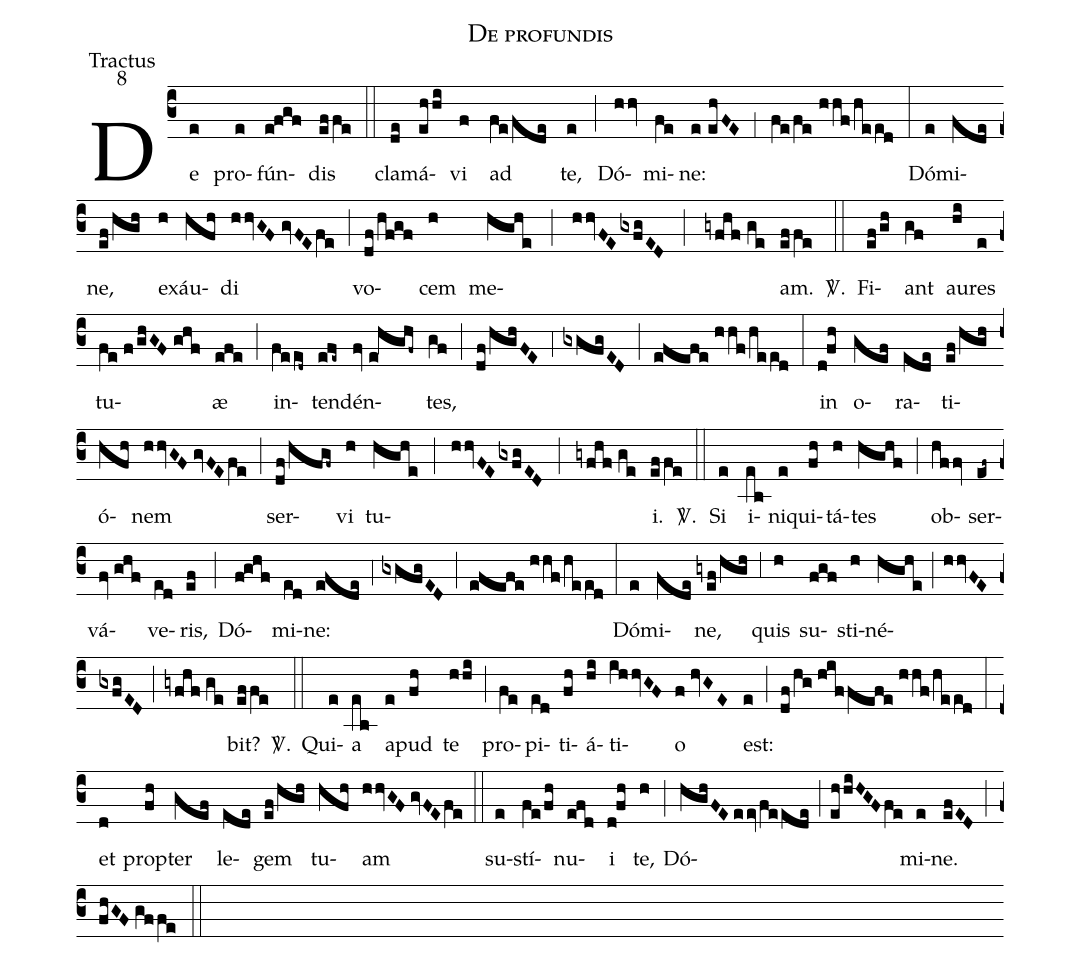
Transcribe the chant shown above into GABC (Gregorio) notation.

name:De profundis;
office-part:Tractus;
mode:8;
%%
(c3) De(e) pro(e)fún(e!fgf)dis(effe) (::) cla(de)má(ehhi)vi(f) ad(fe/fde) te,(e) (;) Dó(hhv)mi(fe)ne:(e//ehFE) (;1) (fe/fe//hhf/heed) (:) Dó(e)mi(fde)ne,(ef/hgh) ex(h)áu(hfh)di(hhvGF//gvFE/fe) (;) vo(df/hf!g!f)cem(h) me(hghe;hhvFE/gxfgED;gyfhf//ge)am.(effe) <sp>V/</sp>.(::) Fi(ef/gh)ant(gf) au(hi)res(e) tu(fe//f/ghGF//ghf)æ(efe) (;) in(feed~)ten(efe~)dén(fv//e!hghf~)tes,(gf) (;) (df/hghFE) (;4) (gxgfgED) (;) (efefe//hhf/heed) (:) in(d!fh) o(gef)ra(ede)ti(ef/hgh)ó(hfh)nem(hhvGF//gvFE/fe) (;) ser(df/hfgf~)vi(h) tu(hghe;hhvFE/gxfgED;gyfhf//ge)i.(effe) <sp>V/</sp>.(::) Si(e) i(eb)ni(e)qui(fh)tá(h)tes(hghf) (;) ob(hffv)ser(ef~)vá(fv//ghf)ve(ed)ris,(ef) (;) Dó(f!ghf)mi(ed)ne:(efde) (;4) (gxgfgED) (;) (efefe//hhf/heed) (:) Dó(e)mi(fde)ne,(gyef/hgh) (;3) quis(h) su(fgf)sti(h)né(hghe;hhvFE/gxfgED;gyfhf//ge)bit?(effe) <sp>V/</sp>.(::) Qui(e)a(eb) a(e)pud(fh) te(hhi) (;) pro(fe)pi(ed)ti(fh)á(hi)ti(ihhvGF)o(f//hvGE) est:(e) (;) (df/hg//hiffefe//hhf/heed) (:) et(d) prop(fh)ter(gef) le(ede)gem(ef/hgh) tu(hfh)am(hhvGF//gvFE/fe) (::) su(e)stí(fe/fh)nu(efd)i(d!fh) te,(h) (;) Dó(hghFE//eev/feede;ehhiHGF/fe)mi(e)ne.(efED) (;) (fhGF//gffe) (::)
